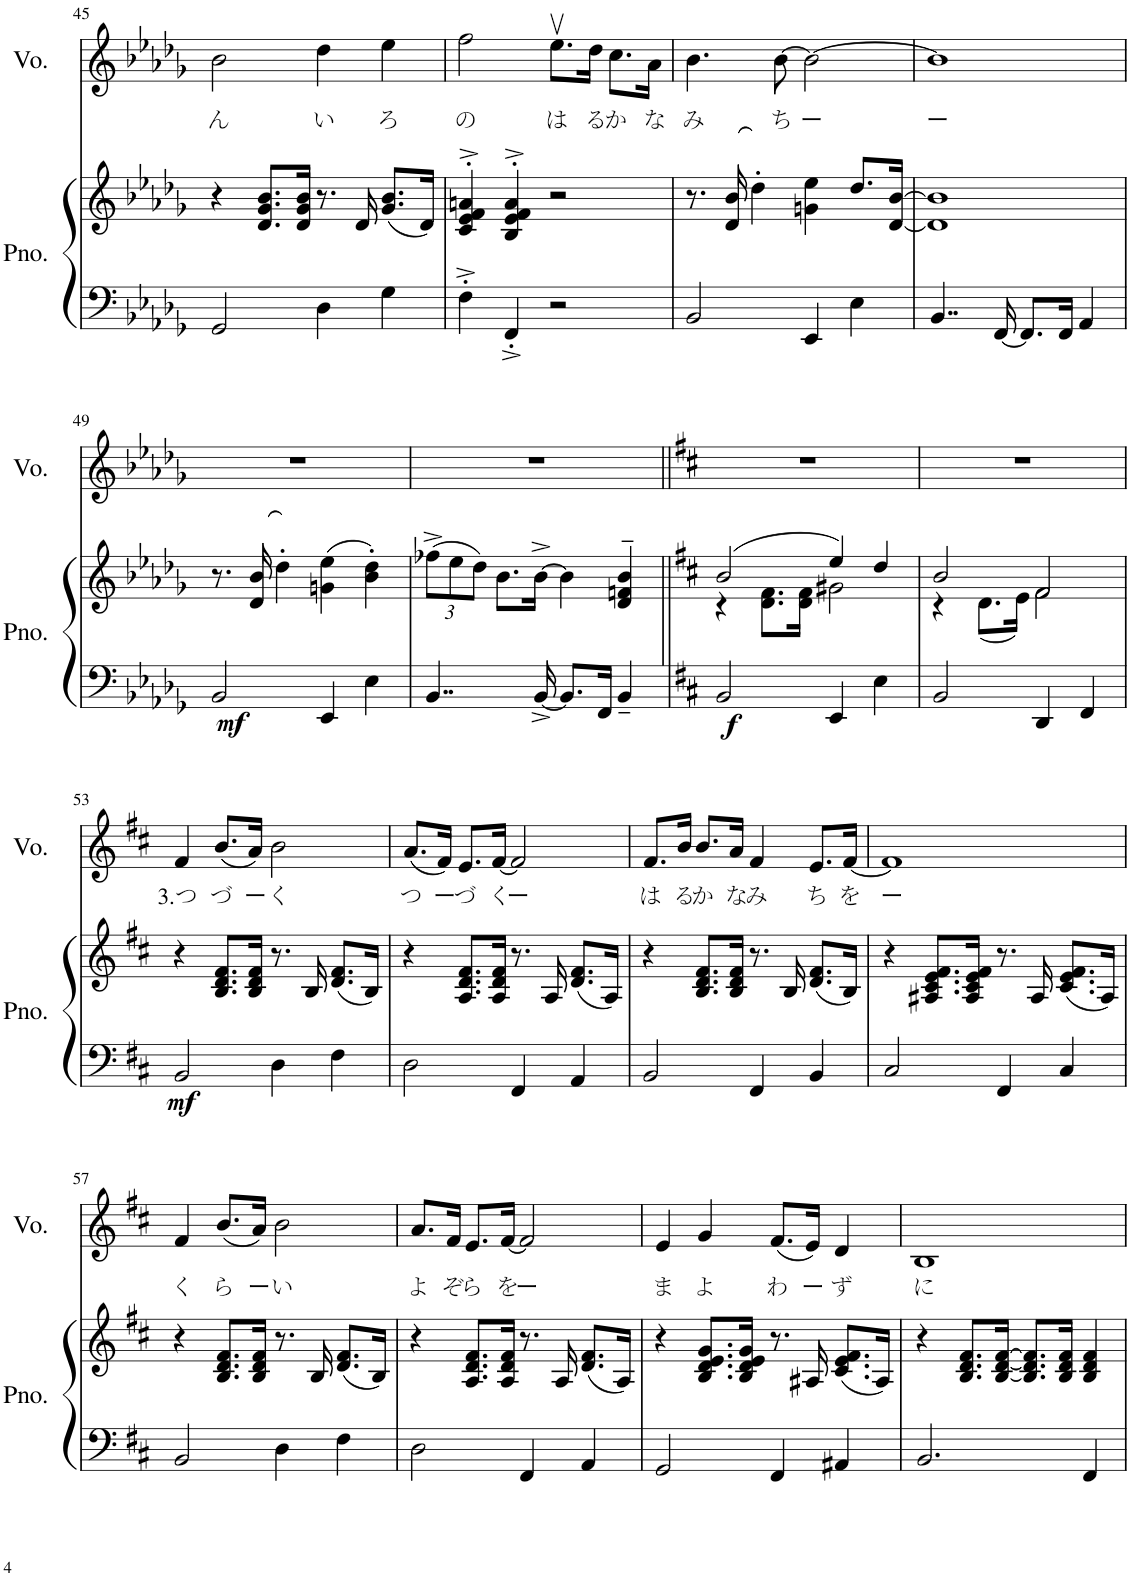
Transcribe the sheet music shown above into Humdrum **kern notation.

**kern	**kern	**dynam	**kern	**text
*part2	*part2	*part2	*part1	*part1
*staff3	*staff2	*staff2/3	*staff1	*staff1
*I"ピアノ	*	*	*I"ボーカル	*
!!LO:PB:g=z
*clefF4	*clefG2	*	*clefG2	*
*k[b-e-a-d-g-]	*k[b-e-a-d-g-]	*	*k[b-e-a-d-g-]	*
*M4/4	*M4/4	*	*M4/4	*
*met(c)	*met(c)	*	*met(c)	*
=45	=45	=45	=45	=45
!	!	!	!	!LO:LY:b
2GG-/	4r	.	2b-\	ん
.	8.d-/ 8.g-/ 8.b-/L	.	.	.
.	16d-/ 16g-/ 16b-/Jk	.	.	.
!	!	!	!	!LO:LY:b
4D-\	8.r	.	4dd-\	い
.	16d-/	.	.	.
!	!	!	!	!LO:LY:b
4G-\	(8.g-/ 8.b-/L	.	4ee-\	ろ
.	16d-/Jk)	.	.	.
=46	=46	=46	=46	=46
!	!	!	!	!LO:LY:b
4F'^\	4c/'>^> 4e-/'>^> 4f/'>^> 4an/'>^>	.	2ff\	の
4FF'^/	4B-/'>^> 4e-/'>^> 4f/'>^> 4a/'>^>	.	.	.
!	!	!	!	!LO:LY:b
2r	2r	.	8.ee-v\L	は
!	!	!	!	!LO:LY:b
.	.	.	16dd-\Jk	る
!	!	!	!	!LO:LY:b
.	.	.	8.cc\L	か
!	!	!	!	!LO:LY:b
.	.	.	16a-\Jk	な
=47	=47	=47	=47	=47
!	!	!	!	!LO:LY:b
2BB-/	8.r	.	4.b-\	み
.	(16d-/ 16b-/	.	.	.
.	4dd-'\)	.	.	.
!	!	!	!	!LO:LY:b
.	.	.	[8b-\	ち
!	!	!	!	!LO:LY:b
4EE-/	4gn\ 4ee-\	.	2b-\_	ー
4E-\	8.dd-/L	.	.	.
.	[16d-/ [16b-/Jk	.	.	.
=48	=48	=48	=48	=48
!	!	!	!	!LO:LY:b
4..BB-/	1d-] 1b-]	.	1b-]	ー
[16FF/	.	.	.	.
8.FF/L]	.	.	.	.
16FF/Jk	.	.	.	.
4AA-/	.	.	.	.
!!LO:LB:g=z
=49	=49	=49	=49	=49
!	!	!LO:DY:b=2	!	!
2BB-/	8.r	mf	1r	.
.	(16d-/ 16b-/	.	.	.
.	4dd-'\)	.	.	.
4EE-/	(4gn\ 4ee-\	.	.	.
4E-\	4b-\' 4dd-\')	.	.	.
=50	=50	=50	=50	=50
*	*Xbrackettup	*	*	*
4..BB-/	(12ff-X^\L	.	1r	.
.	12ee-\	.	.	.
.	12dd-\J)	.	.	.
.	8.b-\L	.	.	.
[16BB-^/	[16b-^\Jk	.	.	.
8.BB-/L]	4b-\]	.	.	.
16FF/Jk	.	.	.	.
4BB-~/	4d-/~> 4fn/~> 4b-/~>	.	.	.
=51||	=51||	=51||	=51||	=51||
*k[f#c#]	*k[f#c#]	*	*k[f#c#]	*
*	*^	*	*	*
!	!	!	!LO:DY:b=2	!	!
2BB/	(2b/	4r	f	1r	.
.	.	8.d\ 8.f#\L	.	.	.
.	.	16d\ 16f#\Jk	.	.	.
4EE/	4ee/)	2g#X\	.	.	.
4E\	4dd/	.	.	.	.
=52	=52	=52	=52	=52	=52
2BB/	2b/	4r	.	1r	.
.	.	(8.d\L	.	.	.
.	.	16e\Jk)	.	.	.
4DD/	2f#/	2f#\	.	.	.
4FF#/	.	.	.	.	.
*	*v	*v	*	*	*
!!LO:LB:g=z
=53	=53	=53	=53	=53
!	!	!LO:DY:b=2	!	!LO:LY:b
2BB/	4r	mf	4f#/	3.つ
!	!	!	!	!LO:LY:b
.	8.B/ 8.d/ 8.f#/L	.	(8.b/L	づ
!	!	!	!	!LO:LY:b
.	16B/ 16d/ 16f#/Jk	.	16a/Jk)	ー
!	!	!	!	!LO:LY:b
4D\	8.r	.	2b\	く
.	16B/	.	.	.
4F#\	(8.d/ 8.f#/L	.	.	.
.	16B/Jk)	.	.	.
=54	=54	=54	=54	=54
!	!	!	!	!LO:LY:b
2D\	4r	.	(8.a/L	つ
!	!	!	!	!LO:LY:b
.	.	.	16f#/Jk)	ー
!	!	!	!	!LO:LY:b
.	8.A/ 8.d/ 8.f#/L	.	8.e/L	づ
!	!	!	!	!LO:LY:b
.	16A/ 16d/ 16f#/Jk	.	[16f#/Jk	く
!	!	!	!	!LO:LY:b
4FF#/	8.r	.	2f#/]	ー
.	16A/	.	.	.
4AA/	(8.d/ 8.f#/L	.	.	.
.	16A/Jk)	.	.	.
=55	=55	=55	=55	=55
!	!	!	!	!LO:LY:b
2BB/	4r	.	8.f#/L	は
!	!	!	!	!LO:LY:b
.	.	.	16b/Jk	る
!	!	!	!	!LO:LY:b
.	8.B/ 8.d/ 8.f#/L	.	8.b/L	か
!	!	!	!	!LO:LY:b
.	16B/ 16d/ 16f#/Jk	.	16a/Jk	な
!	!	!	!	!LO:LY:b
4FF#/	8.r	.	4f#/	み
.	16B/	.	.	.
!	!	!	!	!LO:LY:b
4BB/	(8.d/ 8.f#/L	.	8.e/L	ち
!	!	!	!	!LO:LY:b
.	16B/Jk)	.	[16f#/Jk	を
=56	=56	=56	=56	=56
!	!	!	!	!LO:LY:b
2C#/	4r	.	1f#]	ー
.	8.A#X/ 8.c#/ 8.e/ 8.f#/L	.	.	.
.	16A#/ 16c#/ 16e/ 16f#/Jk	.	.	.
4FF#/	8.r	.	.	.
.	16A#/	.	.	.
4C#/	(8.c#/ 8.e/ 8.f#/L	.	.	.
.	16A#/Jk)	.	.	.
!!LO:LB:g=z
=57	=57	=57	=57	=57
!	!	!	!	!LO:LY:b
2BB/	4r	.	4f#/	く
!	!	!	!	!LO:LY:b
.	8.B/ 8.d/ 8.f#/L	.	(8.b/L	ら
!	!	!	!	!LO:LY:b
.	16B/ 16d/ 16f#/Jk	.	16a/Jk)	ー
!	!	!	!	!LO:LY:b
4D\	8.r	.	2b\	い
.	16B/	.	.	.
4F#\	(8.d/ 8.f#/L	.	.	.
.	16B/Jk)	.	.	.
=58	=58	=58	=58	=58
!	!	!	!	!LO:LY:b
2D\	4r	.	8.a/L	よ
!	!	!	!	!LO:LY:b
.	.	.	16f#/Jk	ぞ
!	!	!	!	!LO:LY:b
.	8.A/ 8.d/ 8.f#/L	.	8.e/L	ら
!	!	!	!	!LO:LY:b
.	16A/ 16d/ 16f#/Jk	.	[16f#/Jk	を
!	!	!	!	!LO:LY:b
4FF#/	8.r	.	2f#/]	ー
.	16A/	.	.	.
4AA/	(8.d/ 8.f#/L	.	.	.
.	16A/Jk)	.	.	.
=59	=59	=59	=59	=59
!	!	!	!	!LO:LY:b
2GG/	4r	.	4e/	ま
!	!	!	!	!LO:LY:b
.	8.B/ 8.d/ 8.e/ 8.g/L	.	4g/	よ
.	16B/ 16d/ 16e/ 16g/Jk	.	.	.
!	!	!	!	!LO:LY:b
4FF#/	8.r	.	(8.f#/L	わ
!	!	!	!	!LO:LY:b
.	16A#X/	.	16e/Jk)	ー
!	!	!	!	!LO:LY:b
4AA#X/	(8.c#/ 8.e/ 8.f#/L	.	4d/	ず
.	16A#/Jk)	.	.	.
=60	=60	=60	=60	=60
!	!	!	!	!LO:LY:b
2.BB/	4r	.	1B	に
.	8.B/ 8.d/ 8.f#/L	.	.	.
.	[16B/ [16d/ [16f#/Jk	.	.	.
.	8.B/] 8.d/] 8.f#/]L	.	.	.
.	16B/ 16d/ 16f#/Jk	.	.	.
4FF#/	4B/ 4d/ 4f#/	.	.	.
=	=	=	=	=
*-	*-	*-	*-	*-
